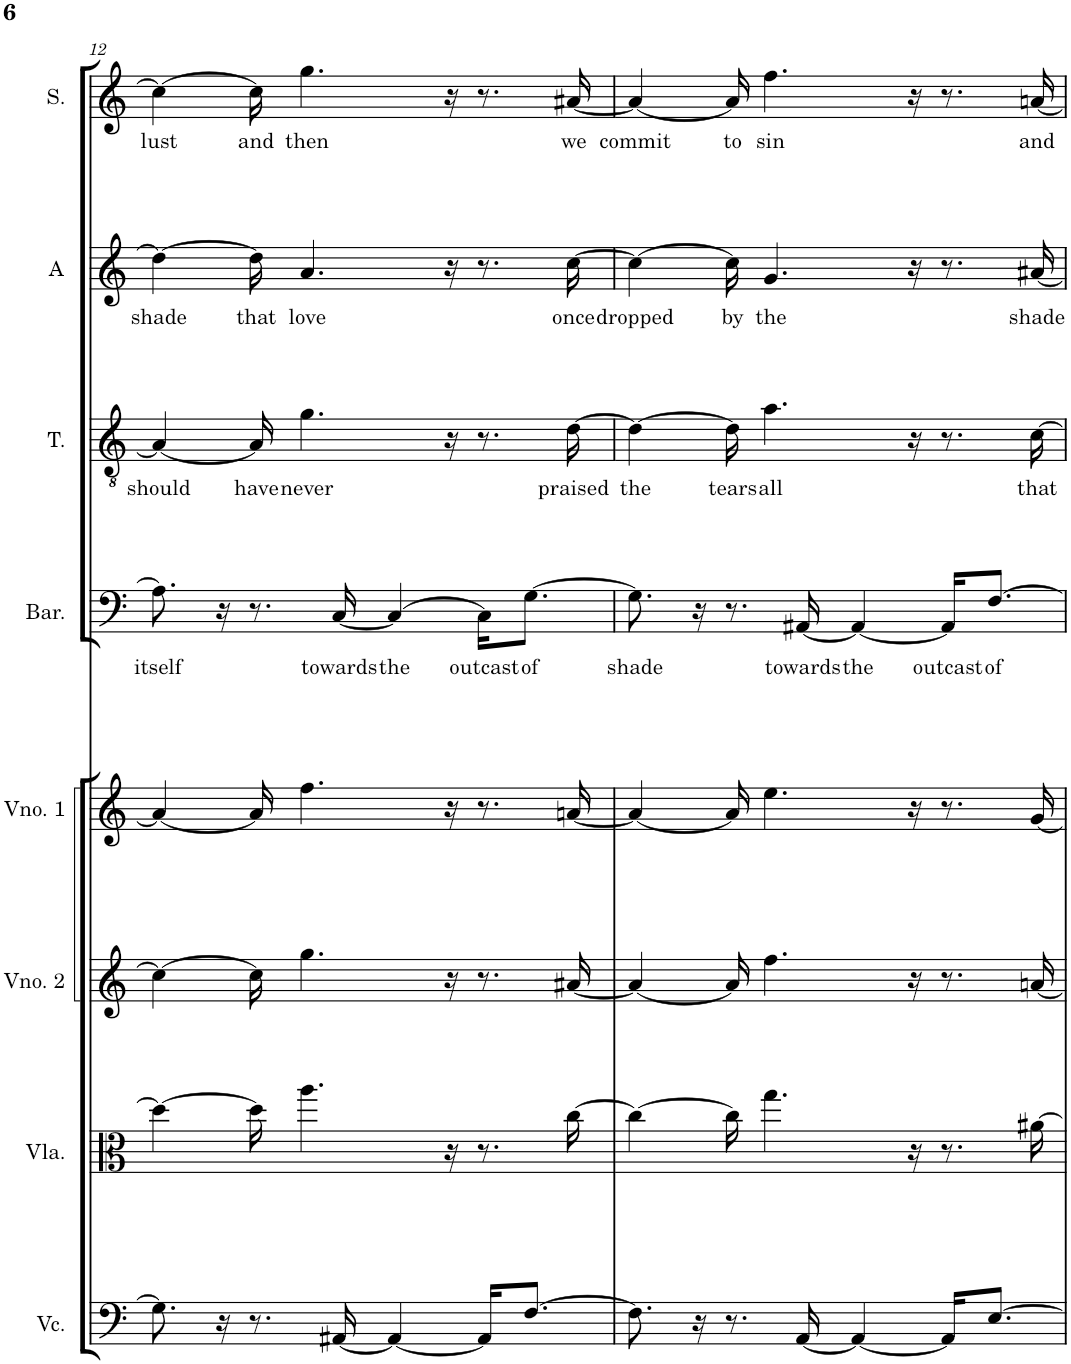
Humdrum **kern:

**kern	**kern	**kern	**kern	**kern	**text	**kern	**text	**kern	**text	**kern	**text
*part8	*part7	*part6	*part5	*part4	*part4	*part3	*part3	*part2	*part2	*part1	*part1
*staff8	*staff7	*staff6	*staff5	*staff4	*staff4	*staff3	*staff3	*staff2	*staff2	*staff1	*staff1
*I"Violoncelo	*I"Viola	*I"Violino 2	*I"Violino 1	*I"Barítono	*	*I"Tenor	*	*I"Alto	*	*I"Soprano	*
*I'Vc.	*I'Vla.	*I'Vno. 2	*I'Vno. 1	*I'Bar.	*	*I'T.	*	*I'A	*	*I'S.	*
!!LO:PB:g=z
*clefF4	*clefC3	*clefG2	*clefG2	*clefF4	*	*clefGv2	*	*clefG2	*	*clefG2	*
*k[]	*k[]	*k[]	*k[]	*k[]	*	*k[]	*	*k[]	*	*k[]	*
*M4/4	*M4/4	*M4/4	*M4/4	*M4/4	*	*M4/4	*	*M4/4	*	*M4/4	*
=12	=12	=12	=12	=12	=12	=12	=12	=12	=12	=12	=12
!	!	!	!	!	!LO:LY:b	!	!LO:LY:b	!	!LO:LY:b	!	!LO:LY:b
8.G\]	4dd\_	4cc\_	4a#/_	8.A\]	itself	4A/_	should	4dd\_	shade	4cc\_	lust
16r	.	.	.	16r	.	.	.	.	.	.	.
!	!	!	!	!	!	!	!LO:LY:b	!	!LO:LY:b	!	!LO:LY:b
8.r	16dd\]	16cc\]	16a#/]	8.r	.	16A/]	have	16dd\]	that	16cc\]	and
!	!	!	!	!	!	!	!LO:LY:b	!	!LO:LY:b	!	!LO:LY:b
.	4.aa\	4.gg\	4.ff\	.	.	4.g\	never	4.a/	love	4.gg\	then
!	!	!	!	!	!LO:LY:b	!	!	!	!	!	!
[16AA#X/	.	.	.	[16C/	towards	.	.	.	.	.	.
!	!	!	!	!	!LO:LY:b	!	!	!	!	!	!
4AA#/_	.	.	.	4C/_	the	.	.	.	.	.	.
.	16r	16r	16r	.	.	16r	.	16r	.	16r	.
!	!	!	!	!	!LO:LY:b	!	!	!	!	!	!
16AA#/KL]	8.r	8.r	8.r	16C\KL]	outcast	8.r	.	8.r	.	8.r	.
!	!	!	!	!	!LO:LY:b	!	!	!	!	!	!
[8.F/J	.	.	.	[8.G\J	of	.	.	.	.	.	.
!	!	!	!	!	!	!	!LO:LY:b	!	!LO:LY:b	!	!LO:LY:b
.	[16cc\	[16a#X/	[16an/	.	.	[16d\	praised	[16cc\	once	[16a#X/	we
=13	=13	=13	=13	=13	=13	=13	=13	=13	=13	=13	=13
!	!	!	!	!	!LO:LY:b	!	!LO:LY:b	!	!LO:LY:b	!	!LO:LY:b
8.F\]	4cc\_	4a#/_	4a/_	8.G\]	shade	4d\_	the	4cc\_	dropped	4a#/_	commit
16r	.	.	.	16r	.	.	.	.	.	.	.
!	!	!	!	!	!	!	!LO:LY:b	!	!LO:LY:b	!	!LO:LY:b
8.r	16cc\]	16a#/]	16a/]	8.r	.	16d\]	tears	16cc\]	by	16a#/]	to
!	!	!	!	!	!	!	!LO:LY:b	!	!LO:LY:b	!	!LO:LY:b
.	4.gg\	4.ff\	4.ee\	.	.	4.a\	all	4.g/	the	4.ff\	sin
!	!	!	!	!	!LO:LY:b	!	!	!	!	!	!
[16AA/	.	.	.	[16AA#X/	towards	.	.	.	.	.	.
!	!	!	!	!	!LO:LY:b	!	!	!	!	!	!
4AA/_	.	.	.	4AA#/_	the	.	.	.	.	.	.
.	16r	16r	16r	.	.	16r	.	16r	.	16r	.
!	!	!	!	!	!LO:LY:b	!	!	!	!	!	!
16AA/KL]	8.r	8.r	8.r	16AA#/KL]	outcast	8.r	.	8.r	.	8.r	.
!	!	!	!	!	!LO:LY:b	!	!	!	!	!	!
[8.E/J	.	.	.	[8.F/J	of	.	.	.	.	.	.
!	!	!	!	!	!	!	!LO:LY:b	!	!LO:LY:b	!	!LO:LY:b
.	[16a#X\	[16an/	[16g/	.	.	[16c\	that	[16a#X/	shade	[16an/	and
=	=	=	=	=	=	=	=	=	=	=	=
*-	*-	*-	*-	*-	*-	*-	*-	*-	*-	*-	*-
